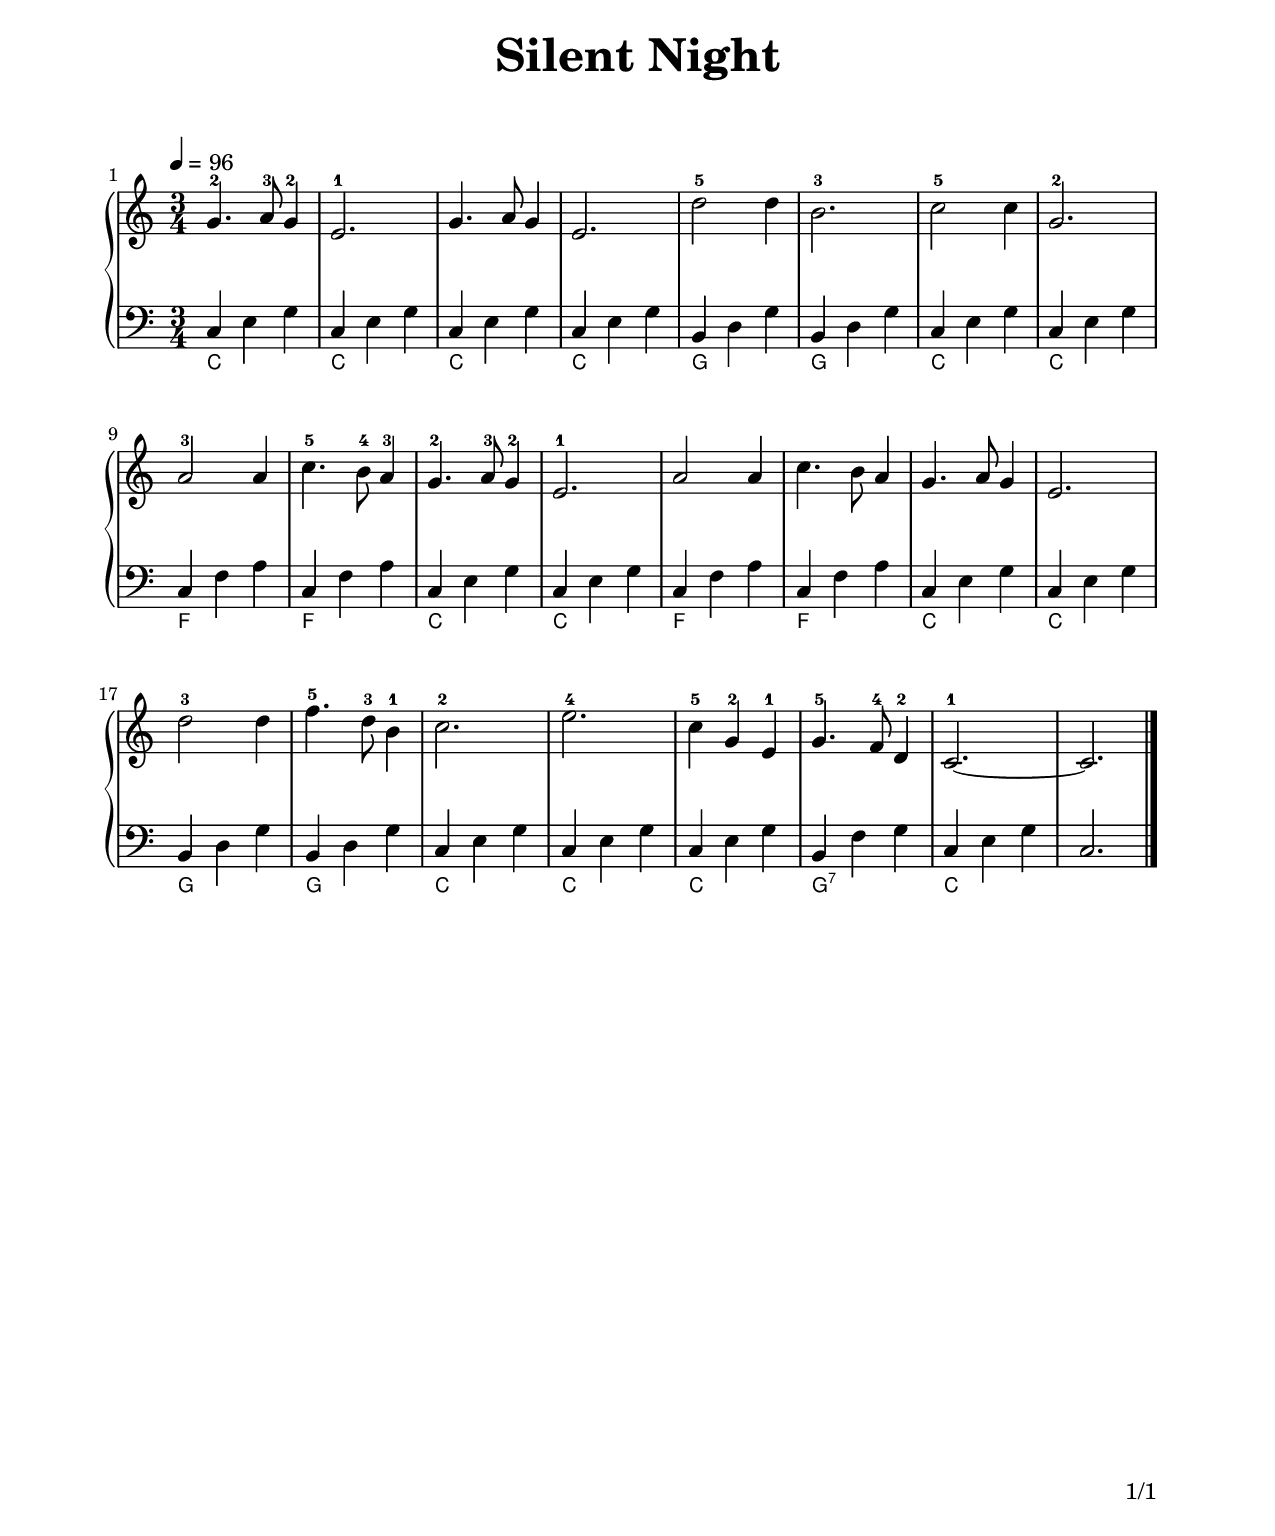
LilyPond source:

\version "2.24.3"
\include "../settings.v1.ly"

\header {
  title = \markup \override #'((font-size . 6)) "Silent Night"
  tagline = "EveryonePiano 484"
}

\paper {
  total-page = 1
}

\markup \vspace #1.5

C      = { c4  e4 g4 }
F      = { c4  f4 a4 }
G      = { b,4 d4 g4 }
Gseven = { b,4 f4 g4 }

\score {
  \new PianoStaff <<
    \new Staff {
      \tempo 4 = 96
      \clef treble
      \key c \major
      \time 3/4
      
      g'4.^2 a'8^3 g'4^2 | e'2.^1               | g'4.   a'8   g'4   | e'2.    | d''2^5       d''4  | b'2.^3              | c''2^5   c''4 | g'2.^2 | \break
      a'2^3        a'4   | c''4.^5 b'8^4  a'4^3 | g'4.^2 a'8^3 g'4^2 | e'2.^1  | a'2          a'4   | c''4.   b'8   a'4   | g'4. a'8 g'4  | e'2.   | \break
      d''2^3       d''4  | f''4.^5 d''8^3 b'4^1 | c''2.^2            | e''2.^4 | c''4^5 g'4^2 e'4^1 | g'4.^5  f'8^4 d'4^2 | c'2.~^1       | c'2.   | \bar "|."
    }
    \new Staff {
      \clef bass
      \key c \major
      \time 3/4
      
      \C | \C | \C | \C | \G | \G      | \C | \C  |
      \F | \F | \C | \C | \F | \F      | \C | \C  |
      \G | \G | \C | \C | \C | \Gseven | \C | c2. |
    }
    \chords {
      c2. | c2. | c2. | c2. | g2. | g2.   | c2. | c2. |
      f2. | f2. | c2. | c2. | f2. | f2.   | c2. | c2. |
      g2. | g2. | c2. | c2. | c2. | g2.:7 | c2. | r2. |
    }
  >>
  \layout {}
  \midi {}
}
